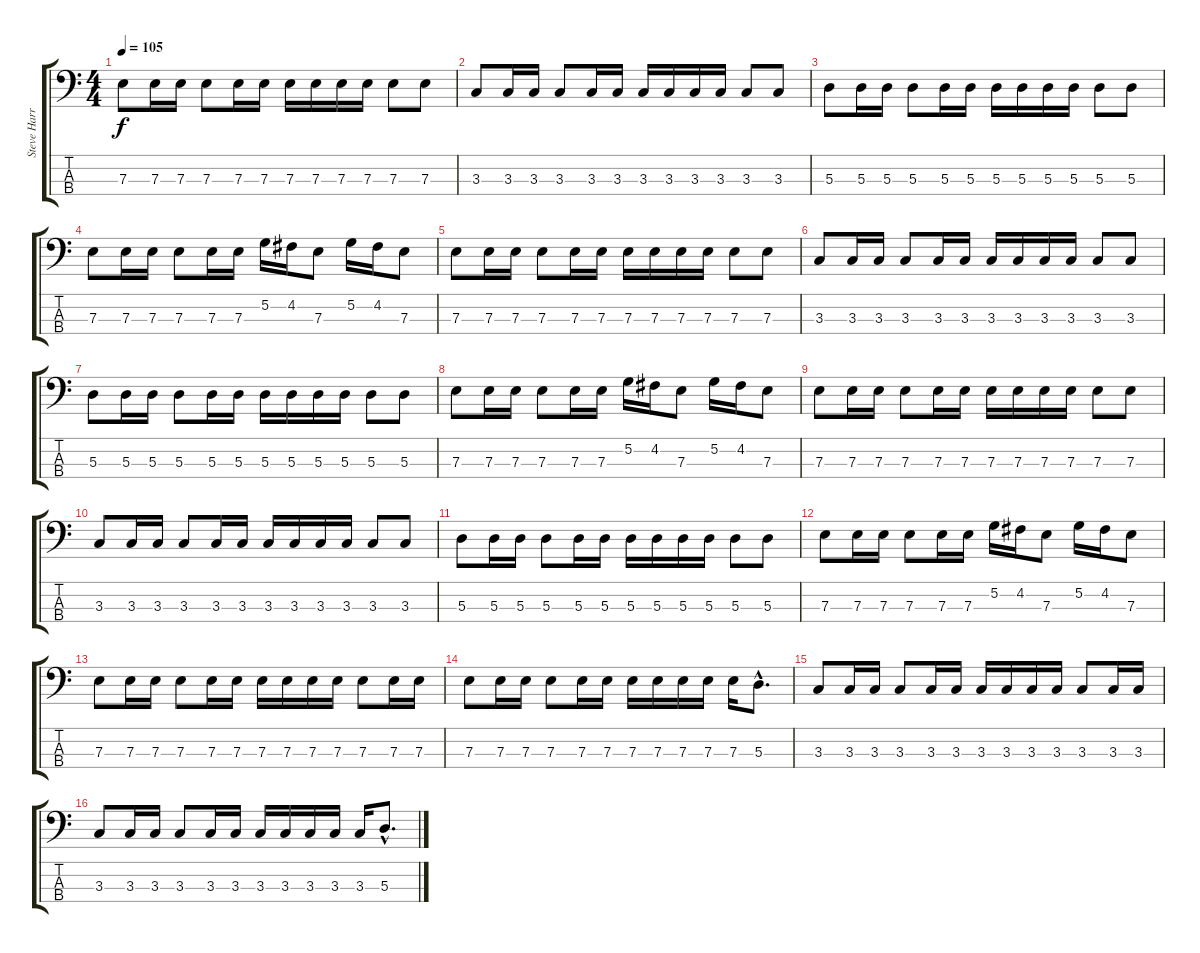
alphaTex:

\track ("Steve Harris (Bass)" "Steve Harr") {instrument electricbassfinger}
\staff {score tabs}
\tuning (G2 D2 A1 E1) {hide}
\ts (4 4)
\tempo 105
\clef f4
\ks c
7.3.8{dy f} 7.3.16 7.3.16 7.3.8 7.3.16 7.3.16 7.3.16 7.3.16 7.3.16 7.3.16 7.3.8 7.3.8 |
3.3.8 3.3.16 3.3.16 3.3.8 3.3.16 3.3.16 3.3.16 3.3.16 3.3.16 3.3.16 3.3.8 3.3.8 |
5.3.8 5.3.16 5.3.16 5.3.8 5.3.16 5.3.16 5.3.16 5.3.16 5.3.16 5.3.16 5.3.8 5.3.8 |
7.3.8 7.3.16 7.3.16 7.3.8 7.3.16 7.3.16 5.2.16 4.2.16 7.3.8 5.2.16 4.2.16 7.3.8 |
7.3.8 7.3.16 7.3.16 7.3.8 7.3.16 7.3.16 7.3.16 7.3.16 7.3.16 7.3.16 7.3.8 7.3.8 |
3.3.8 3.3.16 3.3.16 3.3.8 3.3.16 3.3.16 3.3.16 3.3.16 3.3.16 3.3.16 3.3.8 3.3.8 |
5.3.8 5.3.16 5.3.16 5.3.8 5.3.16 5.3.16 5.3.16 5.3.16 5.3.16 5.3.16 5.3.8 5.3.8 |
7.3.8 7.3.16 7.3.16 7.3.8 7.3.16 7.3.16 5.2.16 4.2.16 7.3.8 5.2.16 4.2.16 7.3.8 |
7.3.8 7.3.16 7.3.16 7.3.8 7.3.16 7.3.16 7.3.16 7.3.16 7.3.16 7.3.16 7.3.8 7.3.8 |
3.3.8 3.3.16 3.3.16 3.3.8 3.3.16 3.3.16 3.3.16 3.3.16 3.3.16 3.3.16 3.3.8 3.3.8 |
5.3.8 5.3.16 5.3.16 5.3.8 5.3.16 5.3.16 5.3.16 5.3.16 5.3.16 5.3.16 5.3.8 5.3.8 |
7.3.8 7.3.16 7.3.16 7.3.8 7.3.16 7.3.16 5.2.16 4.2.16 7.3.8 5.2.16 4.2.16 7.3.8 |
\section ("" "")
7.3.8 7.3.16 7.3.16 7.3.8 7.3.16 7.3.16 7.3.16 7.3.16 7.3.16 7.3.16 7.3.8 7.3.16 7.3.16 |
7.3.8 7.3.16 7.3.16 7.3.8 7.3.16 7.3.16 7.3.16 7.3.16 7.3.16 7.3.16 7.3.16 5.3{hac}.8{d} |
3.3.8 3.3.16 3.3.16 3.3.8 3.3.16 3.3.16 3.3.16 3.3.16 3.3.16 3.3.16 3.3.8 3.3.16 3.3.16 |
3.3.8 3.3.16 3.3.16 3.3.8 3.3.16 3.3.16 3.3.16 3.3.16 3.3.16 3.3.16 3.3.16 5.3{hac}.8{d}
